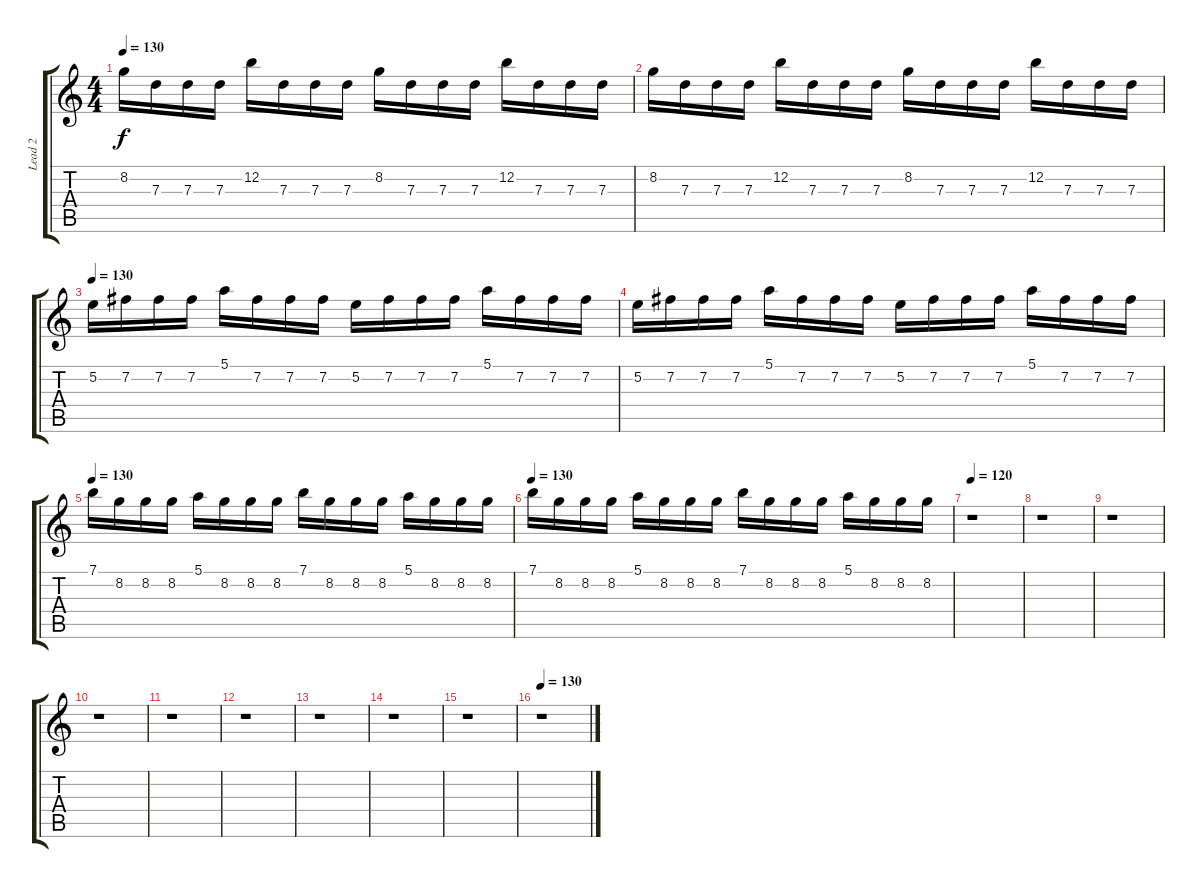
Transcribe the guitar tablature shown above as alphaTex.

\track ("Lead 2" "Lead 2") {instrument distortionguitar}
\staff {score tabs}
\tuning (E4 B3 G3 D3 A2 E2) {hide}
\ts (4 4)
\tempo 130
\clef g2
\ks c
8.2.16{dy f} 7.3.16 7.3.16 7.3.16 12.2.16 7.3.16 7.3.16 7.3.16 8.2.16 7.3.16 7.3.16 7.3.16 12.2.16 7.3.16 7.3.16 7.3.16 |
8.2.16 7.3.16 7.3.16 7.3.16 12.2.16 7.3.16 7.3.16 7.3.16 8.2.16 7.3.16 7.3.16 7.3.16 12.2.16 7.3.16 7.3.16 7.3.16 |
\tempo 130
5.2.16 7.2.16 7.2.16 7.2.16 5.1.16 7.2.16 7.2.16 7.2.16 5.2.16 7.2.16 7.2.16 7.2.16 5.1.16 7.2.16 7.2.16 7.2.16 |
5.2.16 7.2.16 7.2.16 7.2.16 5.1.16 7.2.16 7.2.16 7.2.16 5.2.16 7.2.16 7.2.16 7.2.16 5.1.16 7.2.16 7.2.16 7.2.16 |
\tempo 130
7.1.16 8.2.16 8.2.16 8.2.16 5.1.16 8.2.16 8.2.16 8.2.16 7.1.16 8.2.16 8.2.16 8.2.16 5.1.16 8.2.16 8.2.16 8.2.16 |
\tempo 130
7.1.16 8.2.16 8.2.16 8.2.16 5.1.16 8.2.16 8.2.16 8.2.16 7.1.16 8.2.16 8.2.16 8.2.16 5.1.16 8.2.16 8.2.16 8.2.16 |
\section ("" "")
\tempo 120
r.1 |
r.1 |
r.1 |
r.1 |
r.1 |
r.1 |
r.1 |
r.1 |
r.1 |
\tempo 130
r.1
